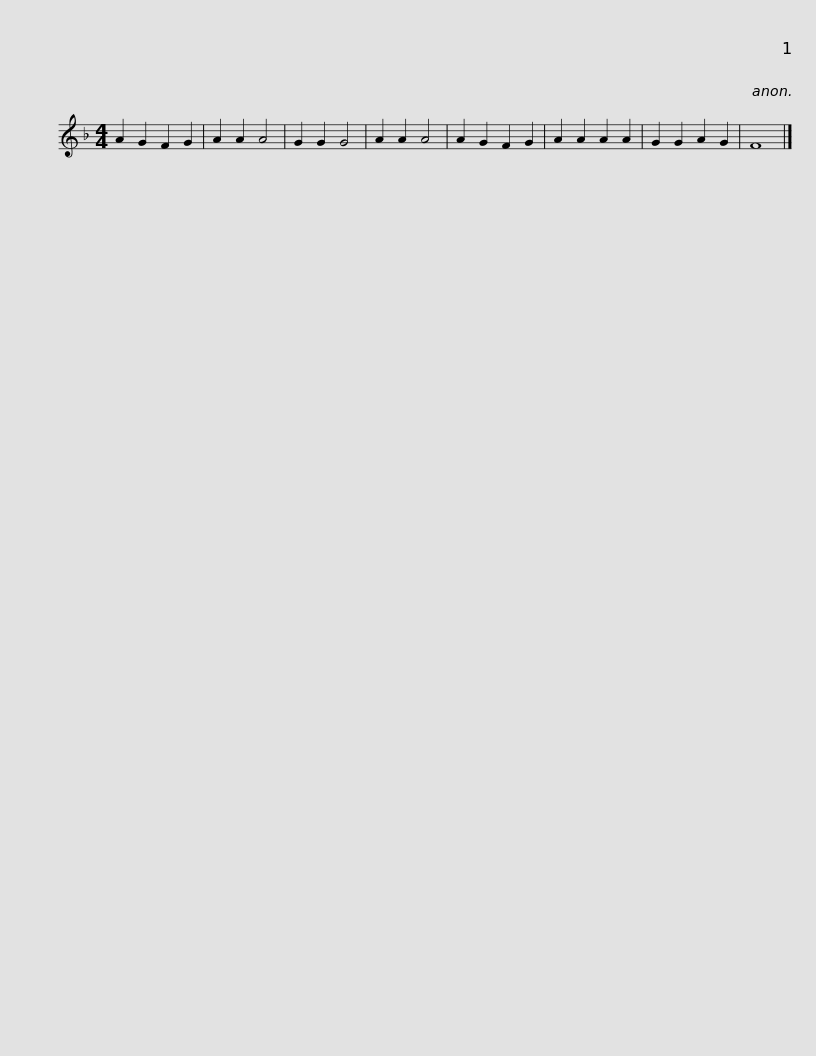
X:1
L:1/8
M:4/4
I:linebreak $
K:F
V:1 treble
V:1
 A2 G2 F2 G2 | A2 A2 A4 | G2 G2 G4 | A2 A2 A4 | A2 G2 F2 G2 | %5
 A2 A2 A2 A2 | G2 G2 A2 G2 | F8 |] %8
